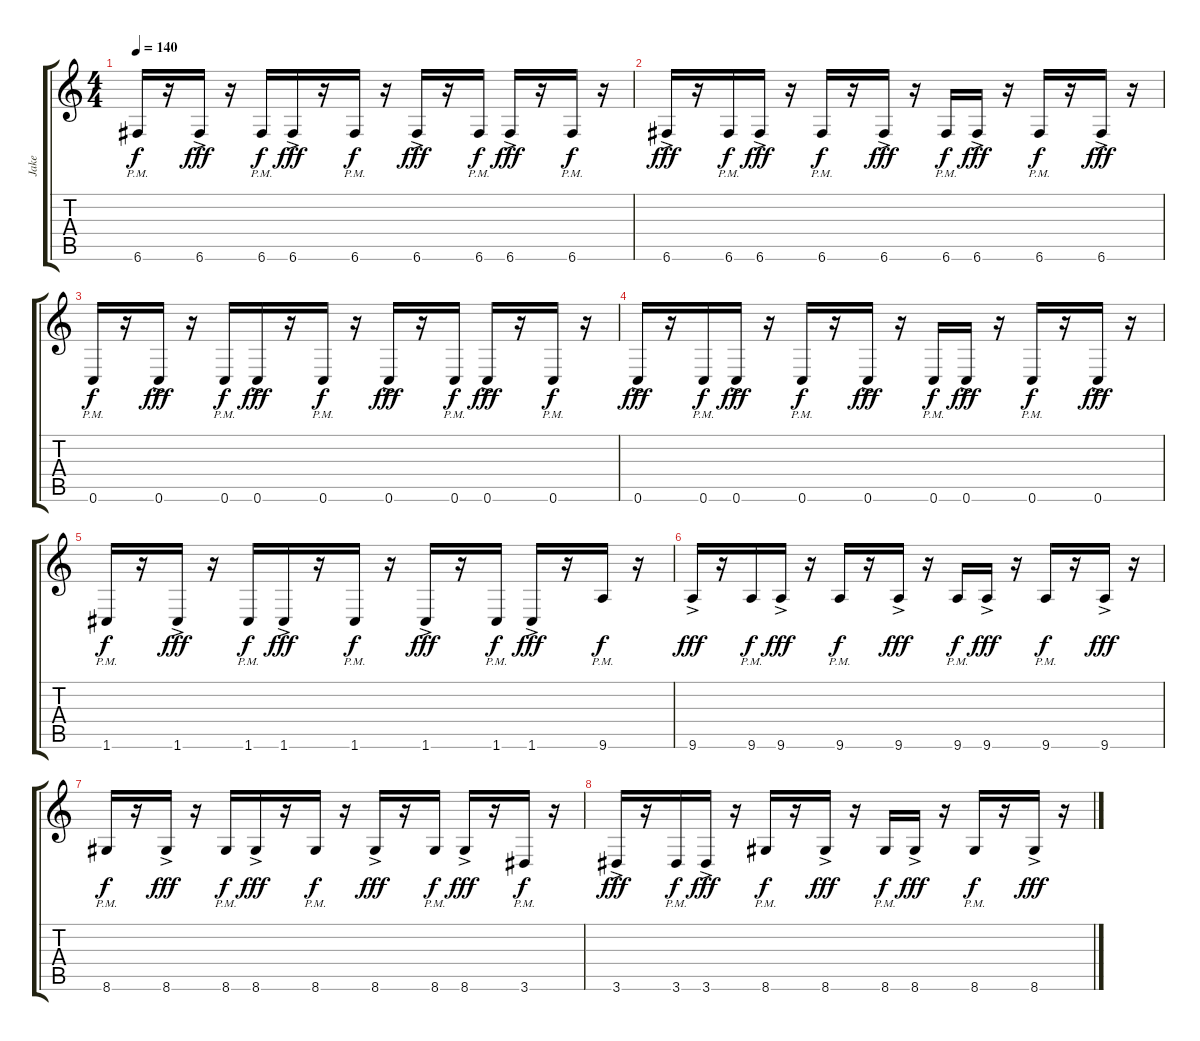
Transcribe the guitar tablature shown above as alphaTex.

\track ("Jake" "Jake") {instrument overdrivenguitar}
\staff {score tabs}
\tuning (D4 A3 F3 C3 G2 C2) {hide}
\ts (4 4)
\tempo 140
\clef g2
\ks c
6.6{pm}.16{dy f} r.16 6.6{ac}.16{dy fff} r.16 6.6{pm}.16{dy f} 6.6{ac}.16{dy fff} r.16 6.6{pm}.16{dy f} r.16 6.6{ac}.16{dy fff} r.16 6.6{pm}.16{dy f} 6.6{ac}.16{dy fff} r.16 6.6{pm}.16{dy f} r.16 |
6.6{ac}.16{dy fff} r.16 6.6{pm}.16{dy f} 6.6{ac}.16{dy fff} r.16 6.6{pm}.16{dy f} r.16 6.6{ac}.16{dy fff} r.16 6.6{pm}.16{dy f} 6.6{ac}.16{dy fff} r.16 6.6{pm}.16{dy f} r.16 6.6{ac}.16{dy fff} r.16 |
0.6{pm}.16{dy f} r.16 0.6{ac}.16{dy fff} r.16 0.6{pm}.16{dy f} 0.6{ac}.16{dy fff} r.16 0.6{pm}.16{dy f} r.16 0.6{ac}.16{dy fff} r.16 0.6{pm}.16{dy f} 0.6{ac}.16{dy fff} r.16 0.6{pm}.16{dy f} r.16 |
0.6{ac}.16{dy fff} r.16 0.6{pm}.16{dy f} 0.6{ac}.16{dy fff} r.16 0.6{pm}.16{dy f} r.16 0.6{ac}.16{dy fff} r.16 0.6{pm}.16{dy f} 0.6{ac}.16{dy fff} r.16 0.6{pm}.16{dy f} r.16 0.6{ac}.16{dy fff} r.16 |
1.6{pm}.16{dy f} r.16 1.6{ac}.16{dy fff} r.16 1.6{pm}.16{dy f} 1.6{ac}.16{dy fff} r.16 1.6{pm}.16{dy f} r.16 1.6{ac}.16{dy fff} r.16 1.6{pm}.16{dy f} 1.6{ac}.16{dy fff} r.16 9.6{pm}.16{dy f} r.16 |
9.6{ac}.16{dy fff} r.16 9.6{pm}.16{dy f} 9.6{ac}.16{dy fff} r.16 9.6{pm}.16{dy f} r.16 9.6{ac}.16{dy fff} r.16 9.6{pm}.16{dy f} 9.6{ac}.16{dy fff} r.16 9.6{pm}.16{dy f} r.16 9.6{ac}.16{dy fff} r.16 |
8.6{pm}.16{dy f} r.16 8.6{ac}.16{dy fff} r.16 8.6{pm}.16{dy f} 8.6{ac}.16{dy fff} r.16 8.6{pm}.16{dy f} r.16 8.6{ac}.16{dy fff} r.16 8.6{pm}.16{dy f} 8.6{ac}.16{dy fff} r.16 3.6{pm}.16{dy f} r.16 |
3.6{ac}.16{dy fff} r.16 3.6{pm}.16{dy f} 3.6{ac}.16{dy fff} r.16 8.6{pm}.16{dy f} r.16 8.6{ac}.16{dy fff} r.16 8.6{pm}.16{dy f} 8.6{ac}.16{dy fff} r.16 8.6{pm}.16{dy f} r.16 8.6{ac}.16{dy fff} r.16
